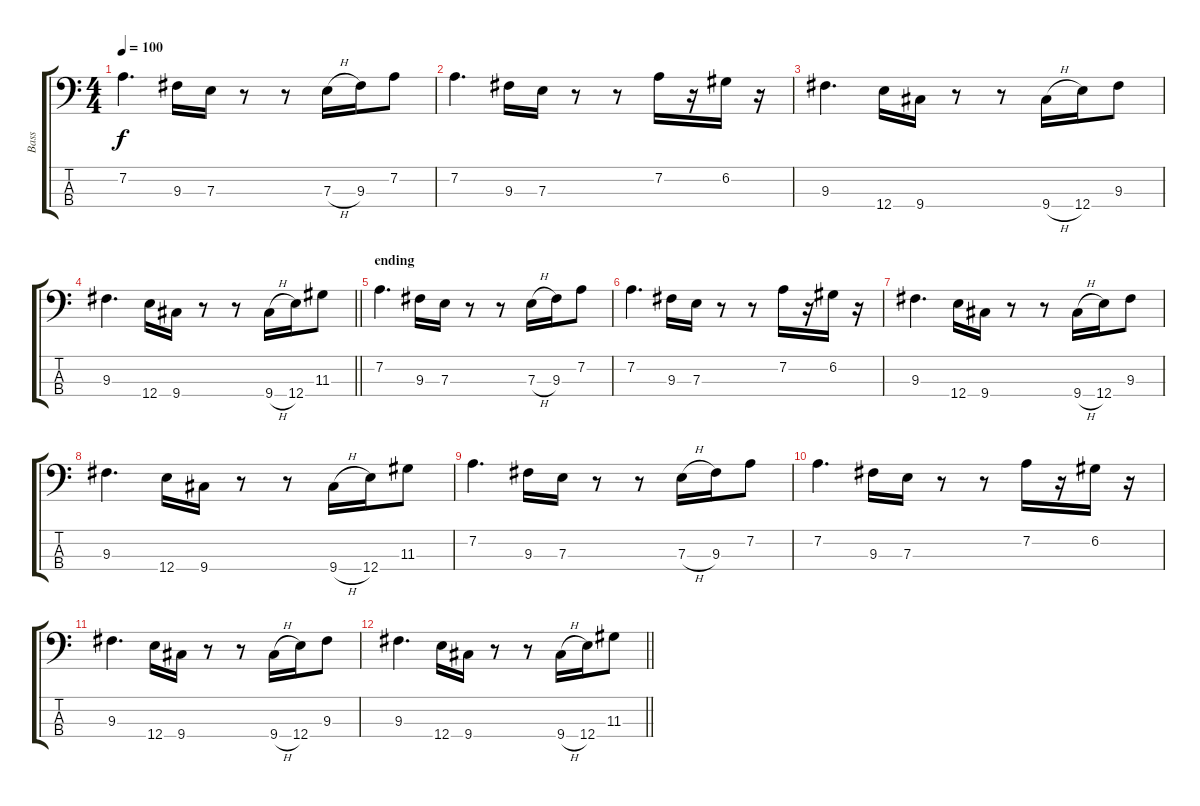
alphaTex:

\track ("Bass" "Bass") {instrument electricbasspick}
\staff {score tabs}
\tuning (G2 D2 A1 E1) {hide}
\ts (4 4)
\tempo 100
\clef f4
\ks c
7.2.4{d dy f} 9.3.16 7.3.16 r.8 r.8 7.3{h}.16 9.3.16 7.2.8 |
7.2.4{d} 9.3.16 7.3.16 r.8 r.8 7.2.16 r.16 6.2.16 r.16 |
9.3.4{d} 12.4.16 9.4.16 r.8 r.8 9.4{h}.16 12.4.16 9.3.8 |
\barLineRight lightlight
9.3.4{d} 12.4.16 9.4.16 r.8 r.8 9.4{h}.16 12.4.16 11.3.8 |
\section ("" "ending")
7.2.4{d} 9.3.16 7.3.16 r.8 r.8 7.3{h}.16 9.3.16 7.2.8 |
7.2.4{d} 9.3.16 7.3.16 r.8 r.8 7.2.16 r.16 6.2.16 r.16 |
9.3.4{d} 12.4.16 9.4.16 r.8 r.8 9.4{h}.16 12.4.16 9.3.8 |
9.3.4{d} 12.4.16 9.4.16 r.8 r.8 9.4{h}.16 12.4.16 11.3.8 |
7.2.4{d} 9.3.16 7.3.16 r.8 r.8 7.3{h}.16 9.3.16 7.2.8 |
7.2.4{d} 9.3.16 7.3.16 r.8 r.8 7.2.16 r.16 6.2.16 r.16 |
9.3.4{d} 12.4.16 9.4.16 r.8 r.8 9.4{h}.16 12.4.16 9.3.8 |
\barLineRight lightlight
9.3.4{d} 12.4.16 9.4.16 r.8 r.8 9.4{h}.16 12.4.16 11.3.8
